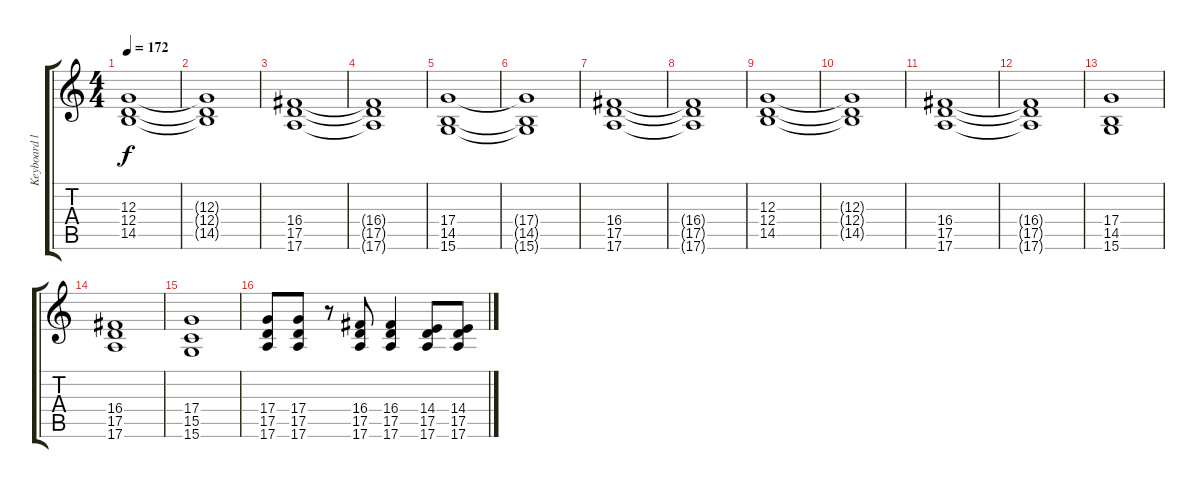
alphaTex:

\track ("Keyboard ll" "Keyboard l") {instrument rockorgan}
\staff {score tabs}
\tuning (E4 B3 G3 D3 A2 E2) {hide}
\ts (4 4)
\tempo 172
\clef g2
\ks c
(12.3 12.4 14.5).1{dy f} |
(12.3{t} 12.4{t} 14.5{t}).1 |
(16.4 17.5 17.6).1 |
(16.4{t} 17.5{t} 17.6{t}).1 |
(17.4 14.5 15.6).1 |
(17.4{t} 14.5{t} 15.6{t}).1 |
(16.4 17.5 17.6).1 |
(16.4{t} 17.5{t} 17.6{t}).1 |
(12.3 12.4 14.5).1 |
(12.3{t} 12.4{t} 14.5{t}).1 |
(16.4 17.5 17.6).1 |
(16.4{t} 17.5{t} 17.6{t}).1 |
(17.4 14.5 15.6).1 |
(16.4 17.5 17.6).1 |
(17.4 15.5 15.6).1 |
(17.4 17.5 17.6).8 (17.4 17.5 17.6).8 r.8 (16.4 17.5 17.6).8 (16.4 17.5 17.6).4 (14.4 17.5 17.6).8 (14.4 17.5 17.6).8
